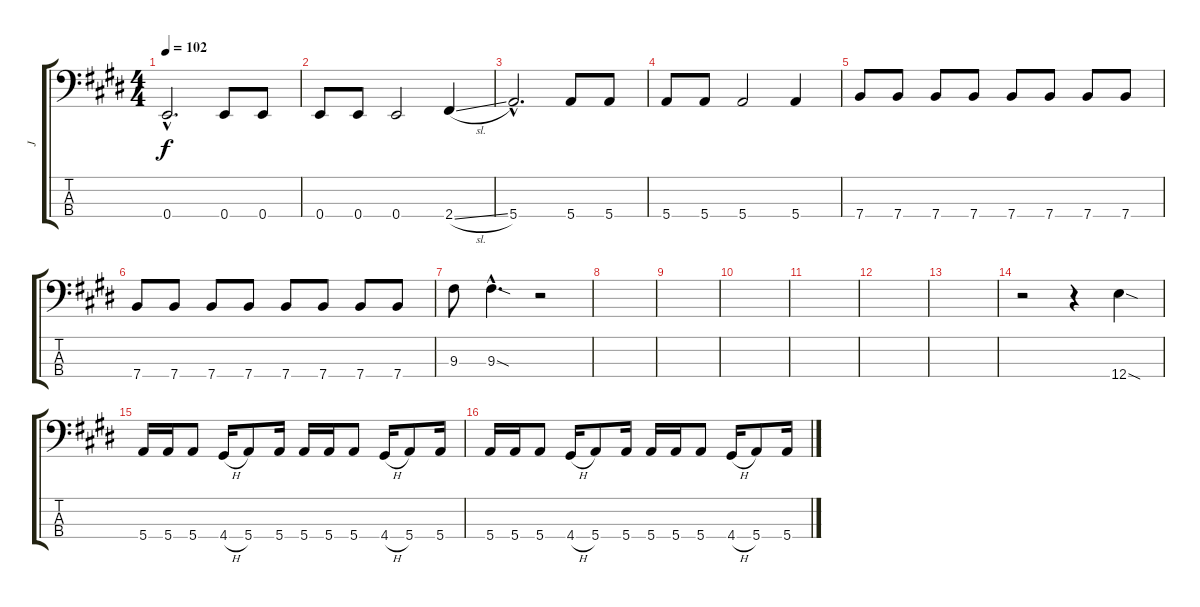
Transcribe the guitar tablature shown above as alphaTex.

\track ("J" "J") {instrument electricbasspick}
\staff {score tabs}
\tuning (G2 D2 A1 E1) {hide}
\ts (4 4)
\tempo 102
\clef f4
\ks e
0.4{hac}.2{d dy f} 0.4.8 0.4.8 |
0.4.8 0.4.8 0.4.2 2.4{sl}.4 |
5.4{hac}.2{d} 5.4.8 5.4.8 |
5.4.8 5.4.8 5.4.2 5.4.4 |
7.4.8 7.4.8 7.4.8 7.4.8 7.4.8 7.4.8 7.4.8 7.4.8 |
7.4.8 7.4.8 7.4.8 7.4.8 7.4.8 7.4.8 7.4.8 7.4.8 |
9.3.8 9.3{sod hac}.4{d} r.2 |
|
|
|
|
|
|
r.2 r.4 12.4{sod}.4 |
5.4.16 5.4.16 5.4.8 4.4{h}.16 5.4.8 5.4.16 5.4.16 5.4.16 5.4.8 4.4{h}.16 5.4.8 5.4.16 |
5.4.16 5.4.16 5.4.8 4.4{h}.16 5.4.8 5.4.16 5.4.16 5.4.16 5.4.8 4.4{h}.16 5.4.8 5.4.16
